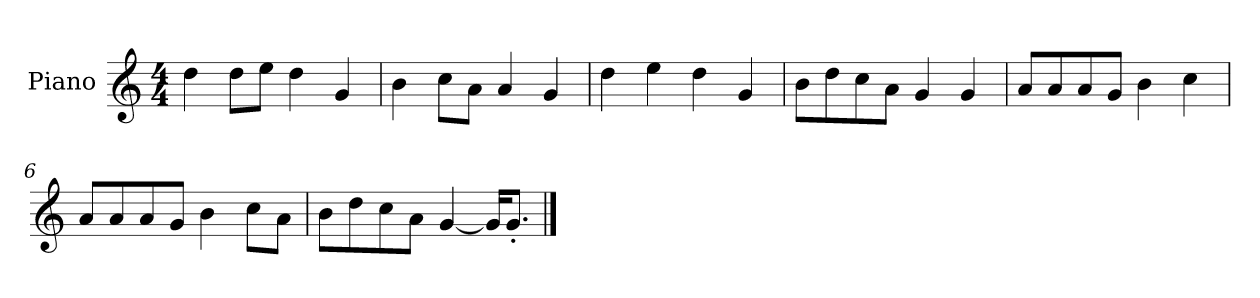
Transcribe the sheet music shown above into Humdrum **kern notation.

**kern
*part1
*staff1
*I"Piano
*I'P-no
*clefG2
*k[]
*M4/4
*MM90
=1
4dd\
8dd\L
8ee\J
4dd\
4g/
=2
4b\
8cc\L
8a\J
4a/
4g/
=3
4dd\
4ee\
4dd\
4g/
=4
8b\L
8dd\
8cc\
8a\J
4g/
4g/
=5
8a/L
8a/
8a/
8g/J
4b\
4cc\
=6
8a/L
8a/
8a/
8g/J
4b\
8cc\L
8a\J
!!LO:LB:g=z
=7
8b\L
8dd\
8cc\
8a\J
[4g/
16g/KL]
8.g'/J
==
*-
